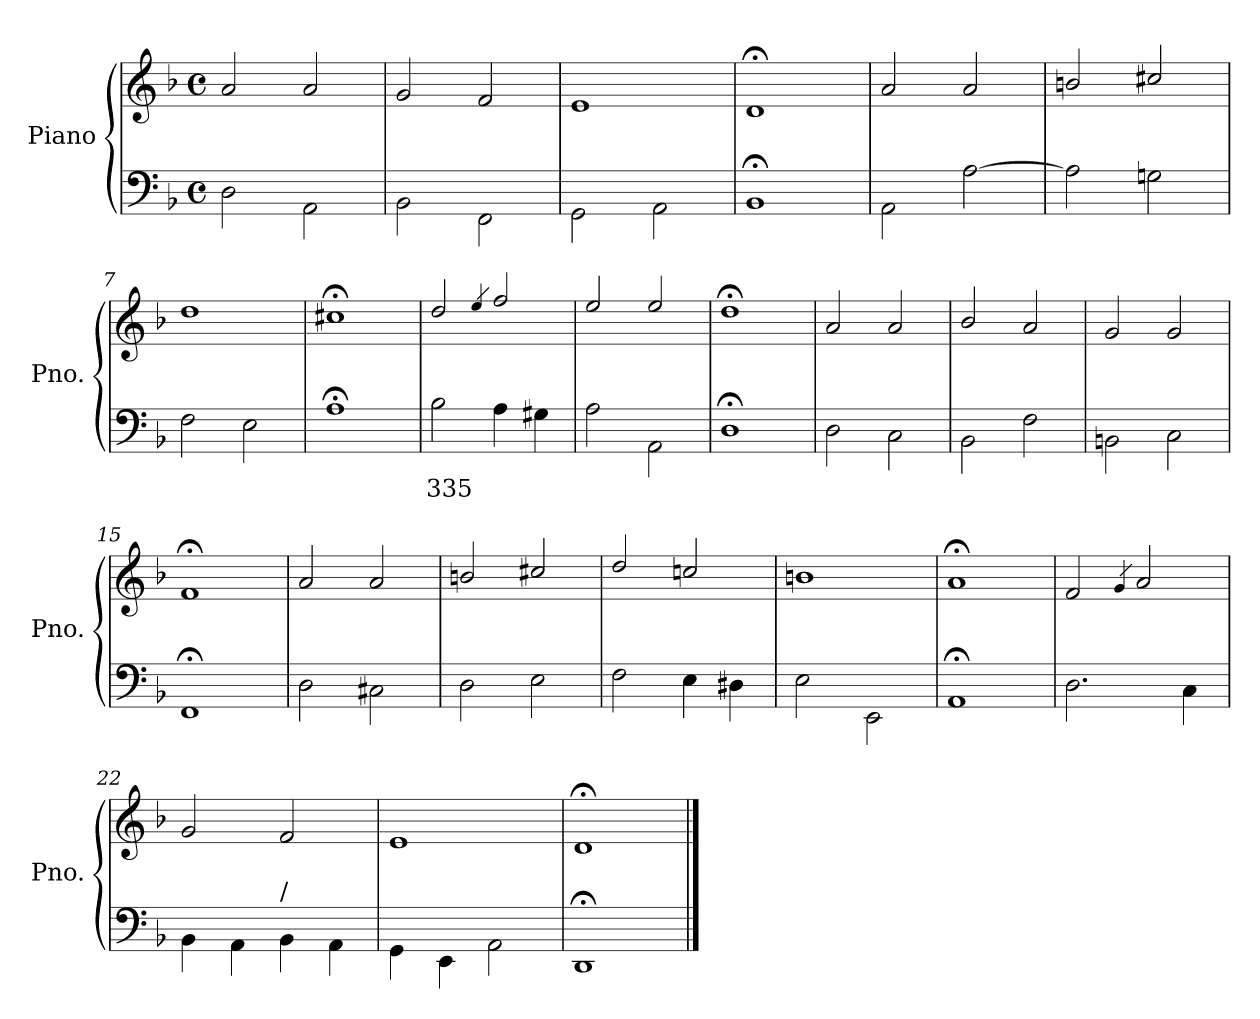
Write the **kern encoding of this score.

**kern	**text	**kern
*part1	*part1	*part1
*staff2	*staff2	*staff1
*I"Piano	*	*
*I'Pno.	*	*
*clefF4	*	*clefG2
*k[b-]	*	*k[b-]
*F:	*	*F:
*M4/4	*	*M4/4
*met(c)	*	*met(c)
=1	=1	=1
2D\	.	2a/
2AA\	.	2a/
=2	=2	=2
2BB-\	.	2g/
2FF\	.	2f/
=3	=3	=3
2GG\	.	1e
2AA\	.	.
=4	=4	=4
1BB-;	.	1d;<
=5	=5	=5
2AA\	.	2a/
[<2A\	.	2a/
=6	=6	=6
2A\]	.	2bn/
2Gn\	.	2cc#X/
=7	=7	=7
2F\	.	1dd
2E\	.	.
=8	=8	=8
1A;	.	1cc#X;<
!!LO:LB:g=z
=9	=9	=9
!	!LO:LY:b	!
2B-\	335	2dd/
.	.	4qee/
4A\	.	2ff/
4G#X\	.	.
=10	=10	=10
2A\	.	2ee/
2AA\	.	2ee/
=11	=11	=11
1D;	.	1dd;<
=12	=12	=12
2D\	.	2a/
2C\	.	2a/
=13	=13	=13
2BB-\	.	2b-/
2F\	.	2a/
=14	=14	=14
2BBn\	.	2g/
2C\	.	2g/
=15	=15	=15
1FF;	.	1f;<
!!LO:LB:g=z
=16	=16	=16
2D\	.	2a/
2C#X\	.	2a/
=17	=17	=17
2D\	.	2bn/
2E\	.	2cc#X/
=18	=18	=18
2F\	.	2dd/
4E\	.	2ccn/
4D#X\	.	.
=19	=19	=19
2E\	.	1bn
2EE\	.	.
=20	=20	=20
1AA;	.	1a;<
=21	=21	=21
2.D\	.	2f/
.	.	4qg/
.	.	2a/
4C\	.	.
=22	=22	=22
4BB-\	.	2g/
4AA\	.	.
!LO:TX:a:t=/	!	!
4BB-\	.	2f/
4AA\	.	.
=23	=23	=23
4GG\	.	1e
4EE\	.	.
2AA\	.	.
=24	=24	=24
1DD;	.	1d;<
==	==	==
*-	*-	*-
